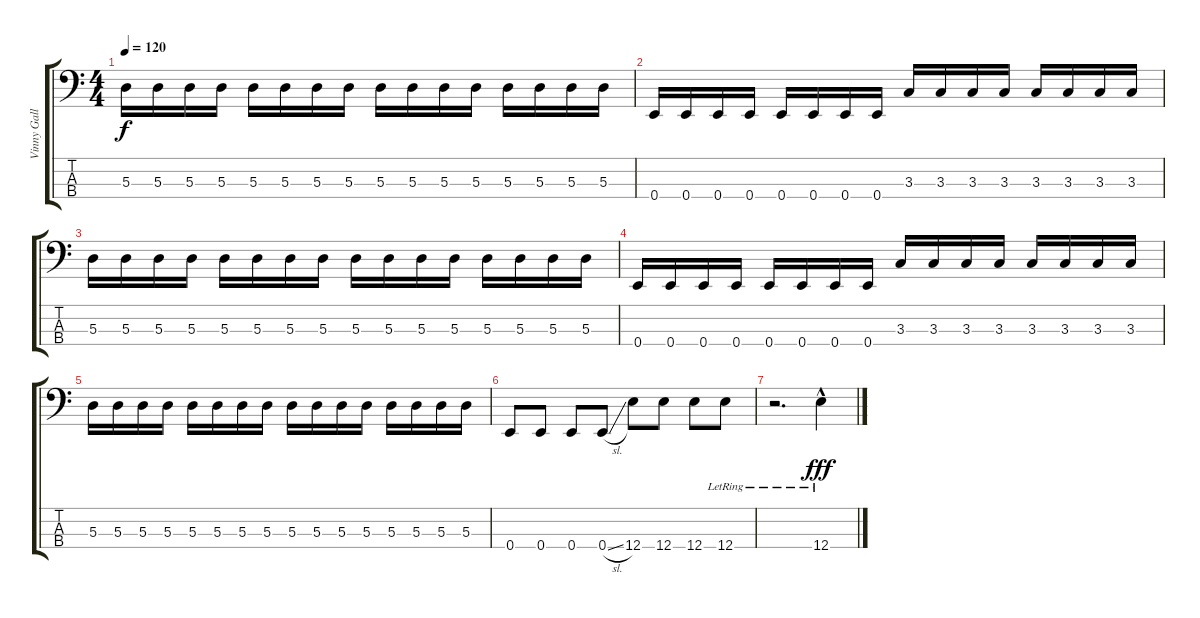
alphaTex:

\track ("Vinny Gallagher" "Vinny Gall") {instrument electricbassfinger}
\staff {score tabs}
\tuning (G2 D2 A1 E1) {hide}
\ts (4 4)
\tempo 120
\clef f4
\ks c
5.3.16{dy f} 5.3.16 5.3.16 5.3.16 5.3.16 5.3.16 5.3.16 5.3.16 5.3.16 5.3.16 5.3.16 5.3.16 5.3.16 5.3.16 5.3.16 5.3.16 |
0.4.16 0.4.16 0.4.16 0.4.16 0.4.16 0.4.16 0.4.16 0.4.16 3.3.16 3.3.16 3.3.16 3.3.16 3.3.16 3.3.16 3.3.16 3.3.16 |
5.3.16 5.3.16 5.3.16 5.3.16 5.3.16 5.3.16 5.3.16 5.3.16 5.3.16 5.3.16 5.3.16 5.3.16 5.3.16 5.3.16 5.3.16 5.3.16 |
0.4.16 0.4.16 0.4.16 0.4.16 0.4.16 0.4.16 0.4.16 0.4.16 3.3.16 3.3.16 3.3.16 3.3.16 3.3.16 3.3.16 3.3.16 3.3.16 |
5.3.16 5.3.16 5.3.16 5.3.16 5.3.16 5.3.16 5.3.16 5.3.16 5.3.16 5.3.16 5.3.16 5.3.16 5.3.16 5.3.16 5.3.16 5.3.16 |
0.4.8 0.4.8 0.4.8 0.4{sl}.8 12.4.8 12.4.8 12.4.8 12.4{lr}.8 |
r.2{d} 12.4{hac lr}.4{dy fff}
